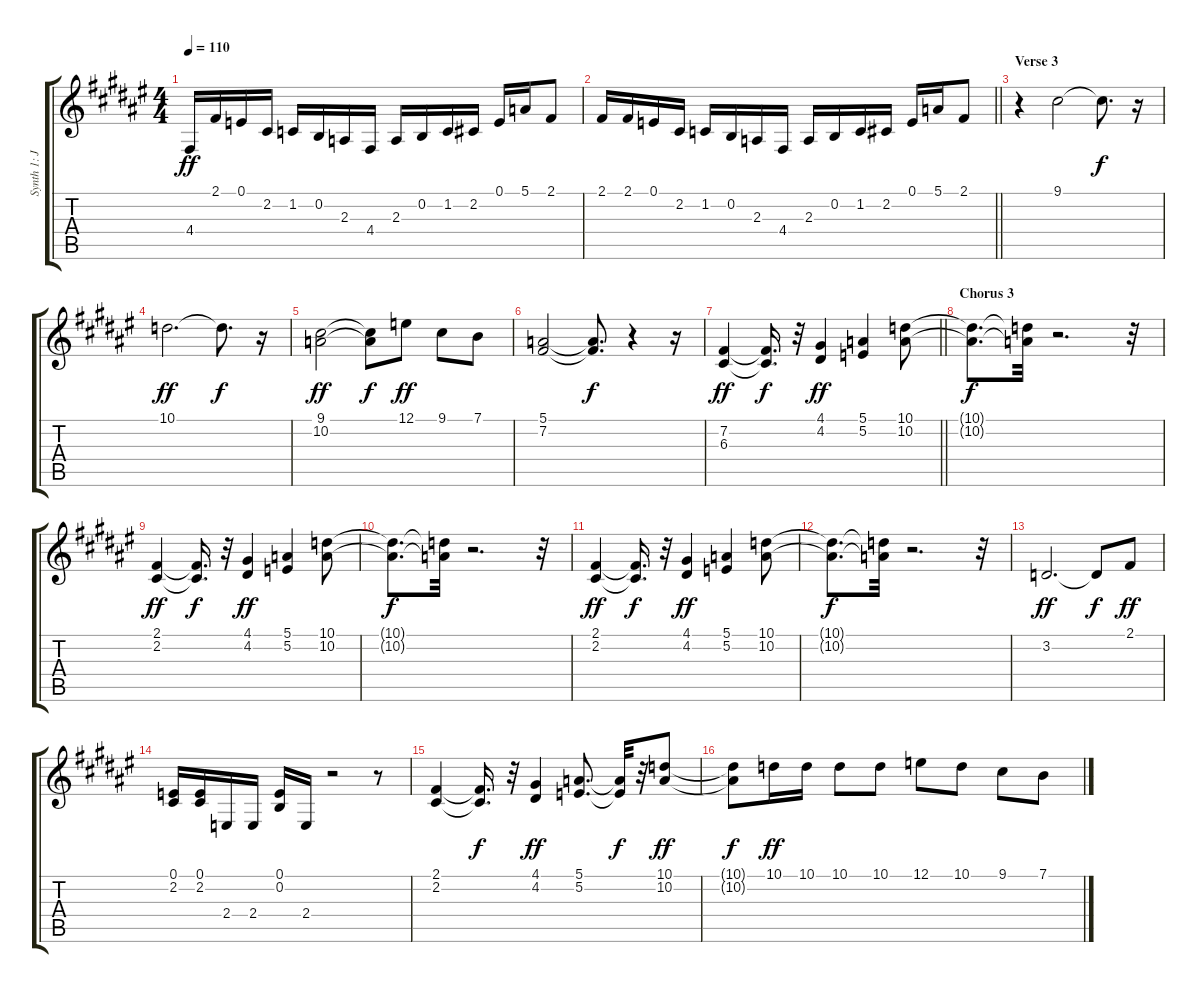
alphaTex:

\track ("Synth 1: Jeff Bova" "Synth 1: J") {instrument synthbrass1}
\staff {score tabs}
\tuning (E4 B3 G3 D3 A2 E2) {hide}
\ts (4 4)
\tempo 110
\clef g2
\ks f#
4.4.16{dy ff} 2.1.16 0.1.16 2.2.16 1.2.16 0.2.16 2.3.16 4.4.16 2.3.16 0.2.16 1.2.16 2.2.16 0.1.16 5.1.16 2.1.8 |
\barLineRight lightlight
2.1.16 2.1.16 0.1.16 2.2.16 1.2.16 0.2.16 2.3.16 4.4.16 2.3.16 0.2.16 1.2.16 2.2.16 0.1.16 5.1.16 2.1.8 |
\section ("" "Verse 3")
r.4 9.1.2 9.1{t}.8{d dy f} r.16 |
10.1.2{d dy ff} 10.1{t}.8{d dy f} r.16 |
(9.1 10.2).2{dy ff} (9.1{t} 10.2{t}).8{dy f} 12.1.8{dy ff} 9.1.8 7.1.8 |
(5.1 7.2).2 (5.1{t} 7.2{t}).8{d dy f} r.4 r.16 |
\barLineRight lightlight
(7.2 6.3).4{dy ff} (7.2{t} 6.3{t}).16{d dy f} r.32 (4.1 4.2).4{dy ff} (5.1 5.2).4 (10.1 10.2).8 |
\section ("" "Chorus 3")
(10.1{t} 10.2{t}).8{d dy f} (10.1{t} 10.2{t}).32 r.2{d} r.32 |
(2.1 2.2).4{dy ff} (2.1{t} 2.2{t}).16{d dy f} r.32 (4.1 4.2).4{dy ff} (5.1 5.2).4 (10.1 10.2).8 |
(10.1{t} 10.2{t}).8{d dy f} (10.1{t} 10.2{t}).32 r.2{d} r.32 |
(2.1 2.2).4{dy ff} (2.1{t} 2.2{t}).16{d dy f} r.32 (4.1 4.2).4{dy ff} (5.1 5.2).4 (10.1 10.2).8 |
(10.1{t} 10.2{t}).8{d dy f} (10.1{t} 10.2{t}).32 r.2{d} r.32 |
3.2.2{d dy ff} 3.2{t}.8{dy f} 2.1.8{dy ff} |
(0.1 2.2).16 (0.1 2.2).16 2.4.16 2.4.16 (0.1 0.2).16 2.4.16 r.2 r.8 |
(2.1 2.2).4 (2.1{t} 2.2{t}).16{d dy f} r.32 (4.1 4.2).4{dy ff} (5.1 5.2).8{d} (5.1{t} 5.2{t}).32{dy f} r.32 (10.1 10.2).8{dy ff} |
(10.1{t} 10.2{t}).8{dy f} 10.1.16{dy ff} 10.1.16 10.1.8 10.1.8 12.1.8 10.1.8 9.1.8 7.1.8
